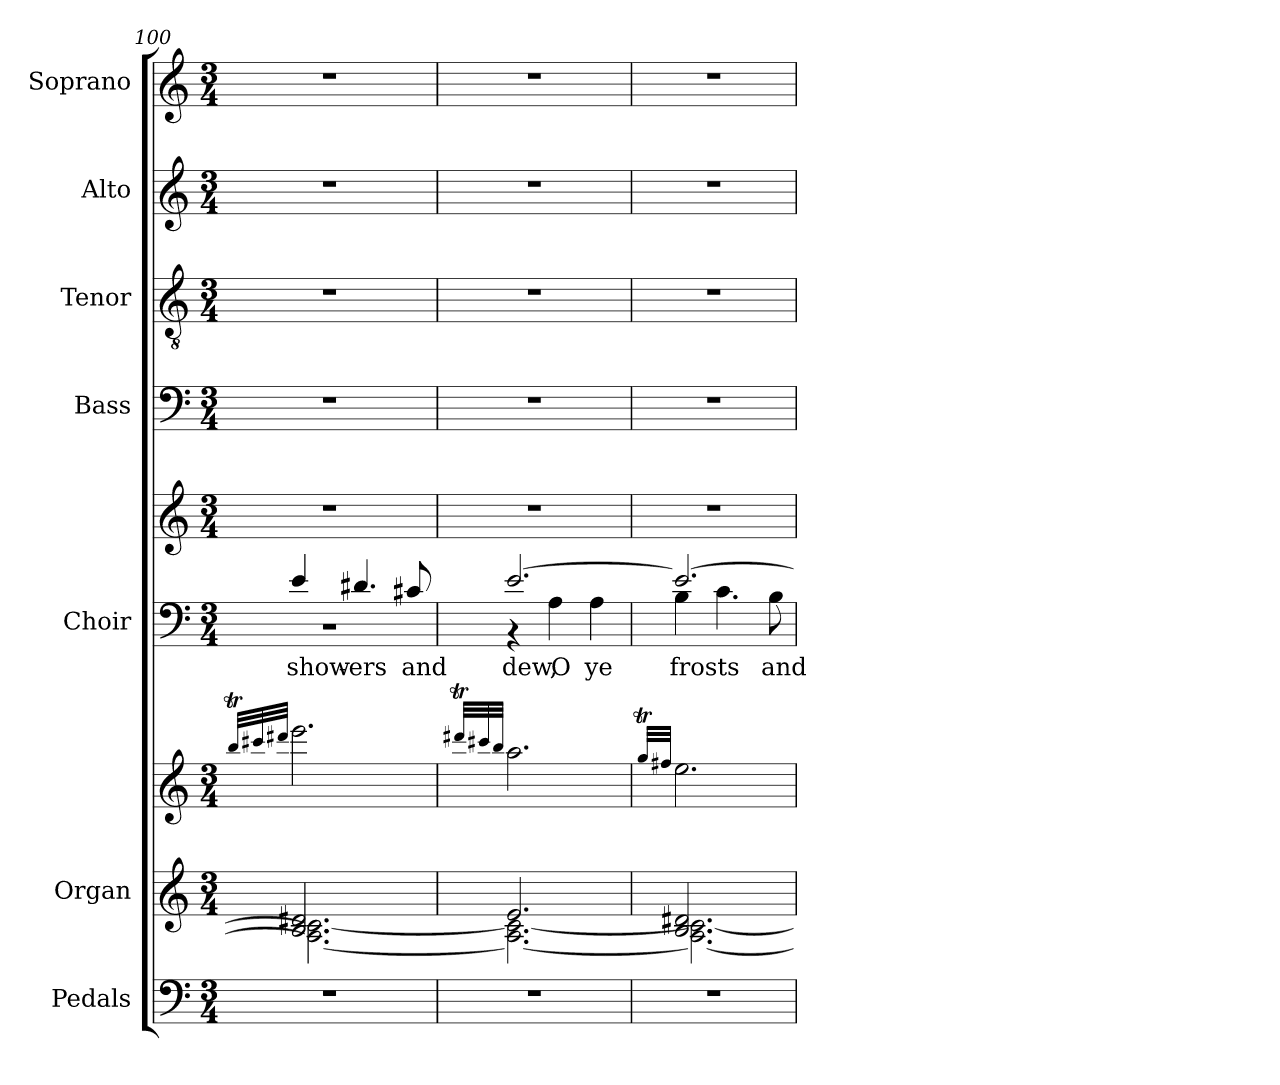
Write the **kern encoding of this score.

**kern	**kern	**kern	**kern	**text	**kern	**kern	**kern	**kern	**kern
*part7	*part6	*part6	*part5	*part5	*part5	*part4	*part3	*part2	*part1
*staff9	*staff8	*staff7	*staff6	*staff6	*staff5	*staff4	*staff3	*staff2	*staff1
*I"Pedals	*I"Organ	*	*I"Choir	*	*	*I"Bass	*I"Tenor	*I"Alto	*I"Soprano
*I'Ped.	*I'Org.	*	*I'Choir	*	*	*I'B.	*I'T.	*I'A.	*I'S.
*clefF4	*clefG2	*clefG2	*clefF4	*	*clefG2	*clefF4	*clefGv2	*clefG2	*clefG2
*	*	*	*	*	*	*	*ITrd7c12	*	*
*k[]	*k[]	*k[]	*k[]	*	*k[]	*k[]	*k[]	*k[]	*k[]
*C:	*C:	*C:	*C:	*	*C:	*C:	*C:	*C:	*C:
*M3/4	*M3/4	*M3/4	*M3/4	*	*M3/4	*M3/4	*M3/4	*M3/4	*M3/4
=100	=100	=100	=100	=100	=100	=100	=100	=100	=100
.	.	32qbbti/LLL	.	.	.	.	.	.	.
.	.	32qccc#Xi/	.	.	.	.	.	.	.
.	.	32qddd#Xi/JJJ	.	.	.	.	.	.	.
!LO:N:vis=1	!	!	!	!	!	!	!	!	!
*	*^	*	*	*	*	*	*	*	*
*	*	*	*	*^	*	*	*	*	*	*
!	!	!	!	!	!LO:N:vis=1	!LO:LY:a:color=#000000	!LO:N:vis=1	!LO:N:vis=1	!LO:N:vis=1	!LO:N:vis=1	!LO:N:vis=1
2.r	2.Bi/ 2.d#Xi	2.Ai\_< 2.c#i_<	2.eeei\	4ei/	2.r	show-	2.r	2.r	2.r	2.r	2.r
!	!	!	!	!	!	!LO:LY:a:color=#000000	!	!	!	!	!
.	.	.	.	4.d#Xi/	.	-ers	.	.	.	.	.
!	!	!	!	!	!	!LO:LY:a:color=#000000	!	!	!	!	!
.	.	.	.	8c#Xi/	.	and	.	.	.	.	.
=101	=101	=101	=101	=101	=101	=101	=101	=101	=101	=101	=101
.	.	.	32qddd#Xti/LLL	.	.	.	.	.	.	.	.
.	.	.	32qccc#Xi/	.	.	.	.	.	.	.	.
.	.	.	32qbbi/JJJ	.	.	.	.	.	.	.	.
!LO:N:vis=1	!	!	!	!	!	!	!	!	!	!	!
!	!	!	!	!	!	!LO:LY:a:color=#000000	!LO:N:vis=1	!LO:N:vis=1	!LO:N:vis=1	!LO:N:vis=1	!LO:N:vis=1
2.r	2.ei/	2.Ai\_< 2.c#i_<	2.aai\	[>2.ei/	4r	dew,	2.r	2.r	2.r	2.r	2.r
!	!	!	!	!	!	!LO:LY:b:color=#000000	!	!	!	!	!
.	.	.	.	.	4Ai\	O	.	.	.	.	.
!	!	!	!	!	!	!LO:LY:b:color=#000000	!	!	!	!	!
.	.	.	.	.	4Ai\	ye	.	.	.	.	.
=102	=102	=102	=102	=102	=102	=102	=102	=102	=102	=102	=102
.	.	.	32qggTi/LLL	.	.	.	.	.	.	.	.
.	.	.	32qff#Xi/JJJ	.	.	.	.	.	.	.	.
!LO:N:vis=1	!	!	!	!	!	!	!	!	!	!	!
!	!	!	!	!	!	!LO:LY:b:color=#000000	!LO:N:vis=1	!LO:N:vis=1	!LO:N:vis=1	!LO:N:vis=1	!LO:N:vis=1
2.r	2.Bi/ 2.d#Xi	2.Ai\_< 2.c#i_<	2.eei\	2.ei/_>	4Bi\	frosts	2.r	2.r	2.r	2.r	2.r
.	.	.	.	.	4.ci\	.	.	.	.	.	.
!	!	!	!	!	!	!LO:LY:b:color=#000000	!	!	!	!	!
.	.	.	.	.	8Bi\	and	.	.	.	.	.
*	*v	*v	*	*v	*v	*	*	*	*	*	*
=	=	=	=	=	=	=	=	=	=
*-	*-	*-	*-	*-	*-	*-	*-	*-	*-
